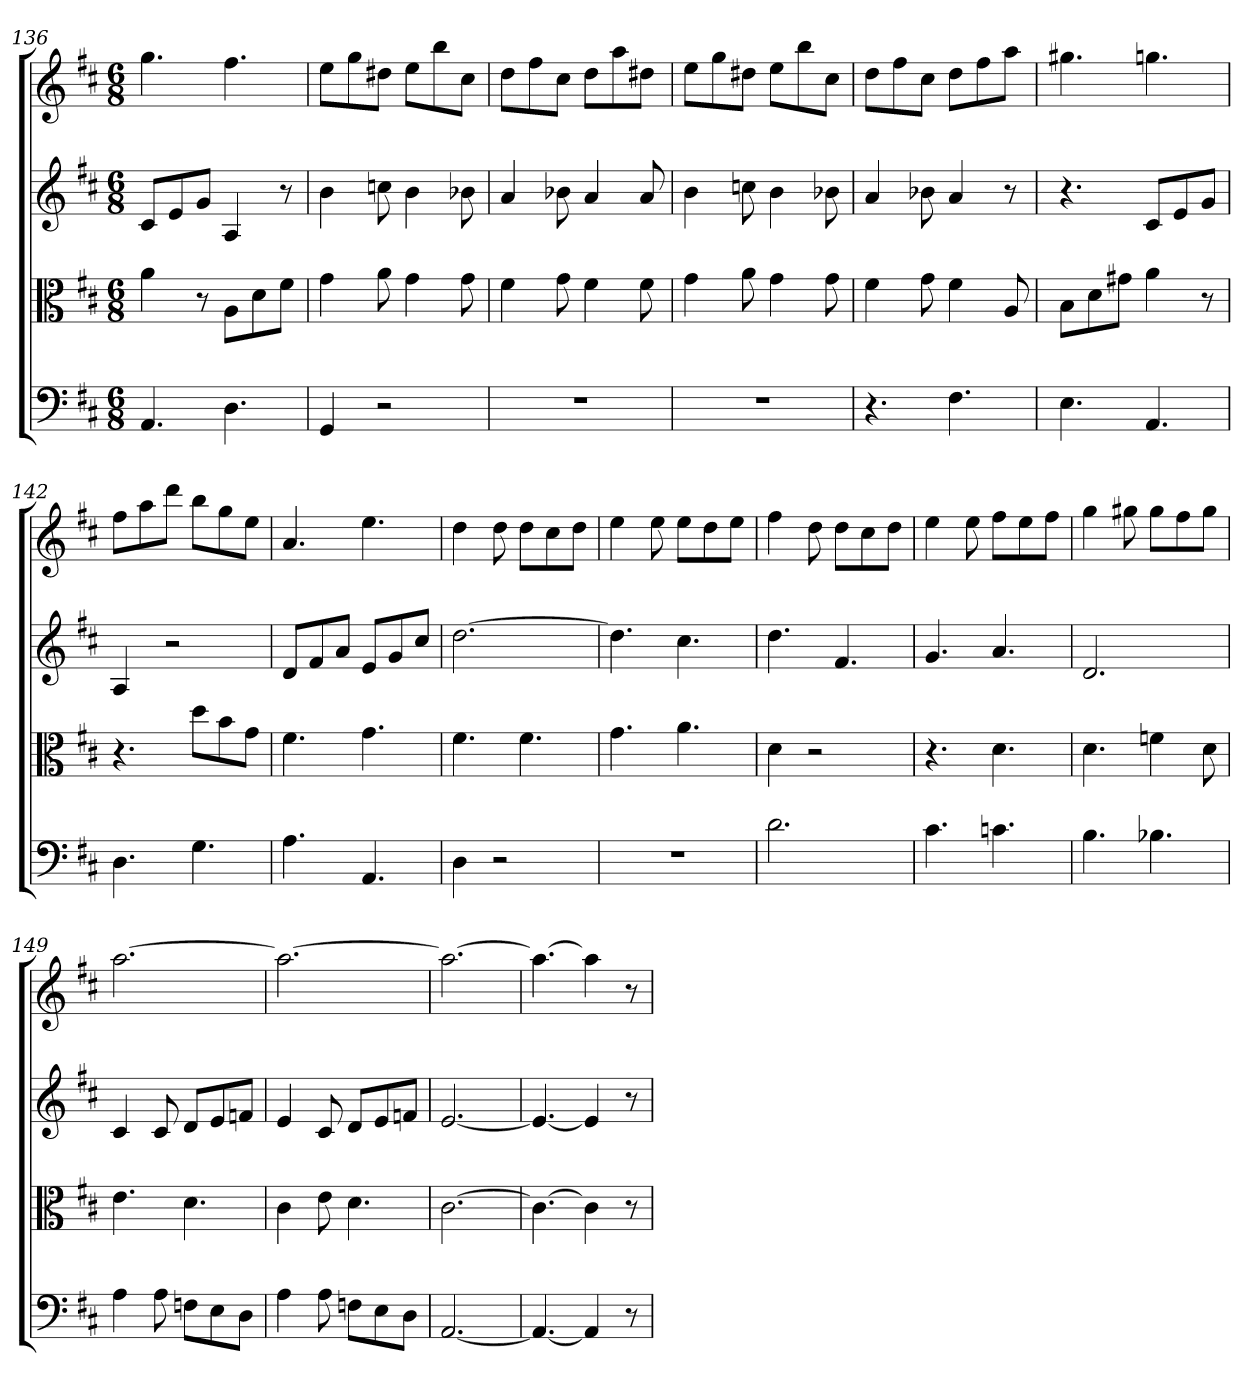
**kern	**kern	**kern	**kern
*part4	*part3	*part2	*part1
*staff4	*staff3	*staff2	*staff1
*clefF4	*clefC3	*	*
*k[f#c#]	*k[f#c#]	*k[f#c#]	*k[f#c#]
*D:	*D:	*D:	*D:
*M6/8	*M6/8	*M6/8	*M6/8
=136	=136	=136	=136
4.AA	4a	8c#L	4.gg
.	.	8e	.
.	8r	8gJ	.
4.D	8A\L	4A	4.ff#
.	8d\	.	.
.	8f#\J	8r	.
=137	=137	=137	=137
4GG	4g	4b	8eeL
.	.	.	8gg
2r	8a	8ccn	8dd#XJ
.	4g	4b	8eeL
.	.	.	8bb
.	8g	8b-X	8cc#J
=138	=138	=138	=138
2.r	4f#	4a	8ddL
.	.	.	8ff#
.	8g	8b-X	8cc#J
.	4f#	4a	8ddL
.	.	.	8aa
.	8f#	8a	8dd#XJ
=139	=139	=139	=139
2.r	4g	4b	8eeL
.	.	.	8gg
.	8a	8ccn	8dd#XJ
.	4g	4b	8eeL
.	.	.	8bb
.	8g	8b-X	8cc#J
=140	=140	=140	=140
4.r	4f#	4a	8ddL
.	.	.	8ff#
.	8g	8b-X	8cc#J
4.F#	4f#	4a	8ddL
.	.	.	8ff#
.	8A	8r	8aaJ
=141	=141	=141	=141
4.E	8B\L	4.r	4.gg#X
.	8d\	.	.
.	8g#X\J	.	.
4.AA	4a	8c#L	4.ggn
.	.	8e	.
.	8r	8gJ	.
=142	=142	=142	=142
4.D	4.r	4A	8ff#L
.	.	.	8aa
.	.	2r	8dddJ
4.G	8dd\L	.	8bbL
.	8b\	.	8gg
.	8g\J	.	8eeJ
=143	=143	=143	=143
4.A	4.f#	8dL	4.a
.	.	8f#	.
.	.	8aJ	.
4.AA	4.g	8eL	4.ee
.	.	8g	.
.	.	8cc#J	.
=144	=144	=144	=144
4D	4.f#	[2.dd	4dd
2r	.	.	8dd
.	4.f#	.	8ddL
.	.	.	8cc#
.	.	.	8ddJ
=145	=145	=145	=145
2.r	4.g	4.dd]	4ee
.	.	.	8ee
.	4.a	4.cc#	8eeL
.	.	.	8dd
.	.	.	8eeJ
=146	=146	=146	=146
2.d	4d	4.dd	4ff#
.	2r	.	8dd
.	.	4.f#	8ddL
.	.	.	8cc#
.	.	.	8ddJ
=147	=147	=147	=147
4.c#	4.r	4.g	4ee
.	.	.	8ee
4.cn	4.d	4.a	8ff#L
.	.	.	8ee
.	.	.	8ff#J
=148	=148	=148	=148
4.B	4.d	2.d	4gg
.	.	.	8gg#X
4.B-X	4fn	.	8gg#L
.	.	.	8ff#
.	8d	.	8gg#J
=149	=149	=149	=149
4A	4.e	4c#	[2.aa
8A	.	8c#	.
8Fn\L	4.d	8dL	.
8E\	.	8e	.
8D\J	.	8fnJ	.
=150	=150	=150	=150
4A	4c#	4e	2.aa_
8A	8e	8c#	.
8Fn\L	4.d	8dL	.
8E\	.	8e	.
8D\J	.	8fnJ	.
=151	=151	=151	=151
[2.AA	[2.c#	[2.e	2.aa_
=152	=152	=152	=152
4.AA_	4.c#_	4.e_	4.aa_
4AA]	4c#]	4e]	4aa]
8r	8r	8r	8r
=	=	=	=
*-	*-	*-	*-
